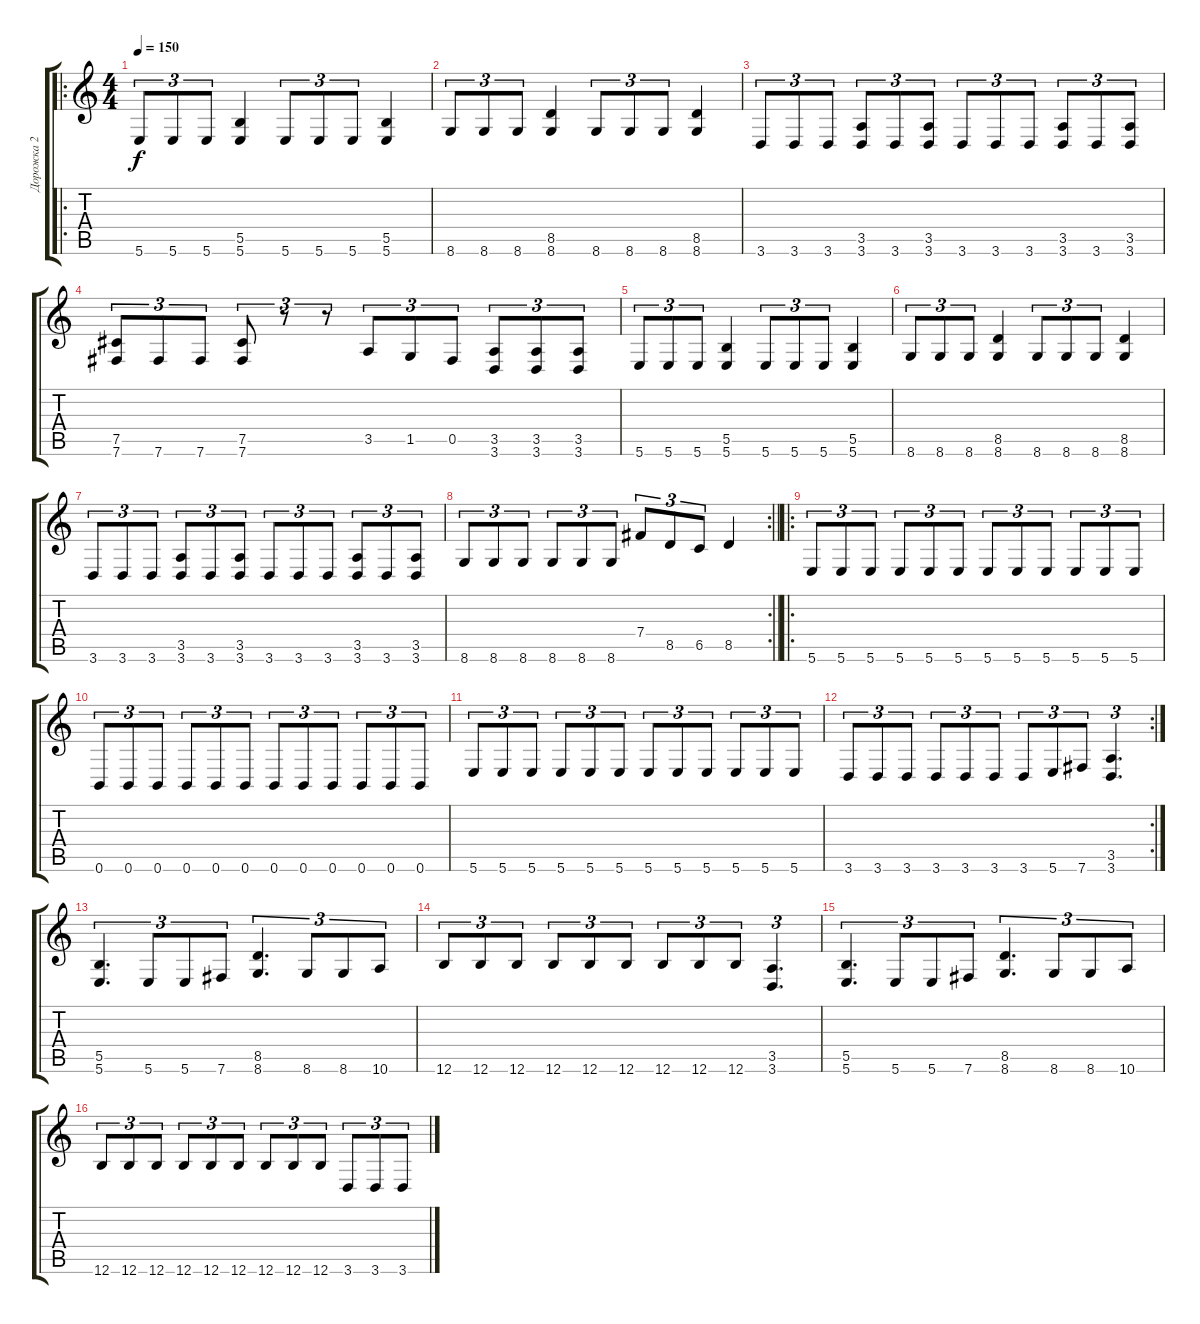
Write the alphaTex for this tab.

\track ("Дорожка 2" "Дорожка 2") {instrument distortionguitar}
\staff {score tabs}
\tuning (Db4 Ab3 E3 B2 Gb2 B1) {hide}
\ro
\ts (4 4)
\section ("" " ")
\tempo 150
\clef g2
\ks c
5.6.8{tu (3 2) dy f} 5.6.8{tu (3 2)} 5.6.8{tu (3 2)} (5.5 5.6).4 5.6.8{tu (3 2)} 5.6.8{tu (3 2)} 5.6.8{tu (3 2)} (5.5 5.6).4 |
8.6.8{tu (3 2)} 8.6.8{tu (3 2)} 8.6.8{tu (3 2)} (8.5 8.6).4 8.6.8{tu (3 2)} 8.6.8{tu (3 2)} 8.6.8{tu (3 2)} (8.5 8.6).4 |
3.6.8{tu (3 2)} 3.6.8{tu (3 2)} 3.6.8{tu (3 2)} (3.5 3.6).8{tu (3 2)} 3.6.8{tu (3 2)} (3.5 3.6).8{tu (3 2)} 3.6.8{tu (3 2)} 3.6.8{tu (3 2)} 3.6.8{tu (3 2)} (3.5 3.6).8{tu (3 2)} 3.6.8{tu (3 2)} (3.5 3.6).8{tu (3 2)} |
(7.5 7.6).8{tu (3 2)} 7.6.8{tu (3 2)} 7.6.8{tu (3 2)} (7.5 7.6).8{tu (3 2)} r.8{tu (3 2)} r.8{tu (3 2)} 3.5.8{tu (3 2)} 1.5.8{tu (3 2)} 0.5.8{tu (3 2)} (3.5 3.6).8{tu (3 2)} (3.5 3.6).8{tu (3 2)} (3.5 3.6).8{tu (3 2)} |
5.6.8{tu (3 2)} 5.6.8{tu (3 2)} 5.6.8{tu (3 2)} (5.5 5.6).4 5.6.8{tu (3 2)} 5.6.8{tu (3 2)} 5.6.8{tu (3 2)} (5.5 5.6).4 |
8.6.8{tu (3 2)} 8.6.8{tu (3 2)} 8.6.8{tu (3 2)} (8.5 8.6).4 8.6.8{tu (3 2)} 8.6.8{tu (3 2)} 8.6.8{tu (3 2)} (8.5 8.6).4 |
3.6.8{tu (3 2)} 3.6.8{tu (3 2)} 3.6.8{tu (3 2)} (3.5 3.6).8{tu (3 2)} 3.6.8{tu (3 2)} (3.5 3.6).8{tu (3 2)} 3.6.8{tu (3 2)} 3.6.8{tu (3 2)} 3.6.8{tu (3 2)} (3.5 3.6).8{tu (3 2)} 3.6.8{tu (3 2)} (3.5 3.6).8{tu (3 2)} |
\rc 2
\barLineRight lightlight
8.6.8{tu (3 2)} 8.6.8{tu (3 2)} 8.6.8{tu (3 2)} 8.6.8{tu (3 2)} 8.6.8{tu (3 2)} 8.6.8{tu (3 2)} 7.4.8{tu (3 2)} 8.5.8{tu (3 2)} 6.5.8{tu (3 2)} 8.5.4 |
\ro
\section ("" " ")
5.6.8{tu (3 2)} 5.6.8{tu (3 2)} 5.6.8{tu (3 2)} 5.6.8{tu (3 2)} 5.6.8{tu (3 2)} 5.6.8{tu (3 2)} 5.6.8{tu (3 2)} 5.6.8{tu (3 2)} 5.6.8{tu (3 2)} 5.6.8{tu (3 2)} 5.6.8{tu (3 2)} 5.6.8{tu (3 2)} |
0.6.8{tu (3 2)} 0.6.8{tu (3 2)} 0.6.8{tu (3 2)} 0.6.8{tu (3 2)} 0.6.8{tu (3 2)} 0.6.8{tu (3 2)} 0.6.8{tu (3 2)} 0.6.8{tu (3 2)} 0.6.8{tu (3 2)} 0.6.8{tu (3 2)} 0.6.8{tu (3 2)} 0.6.8{tu (3 2)} |
5.6.8{tu (3 2)} 5.6.8{tu (3 2)} 5.6.8{tu (3 2)} 5.6.8{tu (3 2)} 5.6.8{tu (3 2)} 5.6.8{tu (3 2)} 5.6.8{tu (3 2)} 5.6.8{tu (3 2)} 5.6.8{tu (3 2)} 5.6.8{tu (3 2)} 5.6.8{tu (3 2)} 5.6.8{tu (3 2)} |
\rc 2
3.6.8{tu (3 2)} 3.6.8{tu (3 2)} 3.6.8{tu (3 2)} 3.6.8{tu (3 2)} 3.6.8{tu (3 2)} 3.6.8{tu (3 2)} 3.6.8{tu (3 2)} 5.6.8{tu (3 2)} 7.6.8{tu (3 2)} (3.5 3.6).4{d tu (3 2)} |
(5.5 5.6).4{d tu (3 2)} 5.6.8{tu (3 2)} 5.6.8{tu (3 2)} 7.6.8{tu (3 2)} (8.5 8.6).4{d tu (3 2)} 8.6.8{tu (3 2)} 8.6.8{tu (3 2)} 10.6.8{tu (3 2)} |
12.6.8{tu (3 2)} 12.6.8{tu (3 2)} 12.6.8{tu (3 2)} 12.6.8{tu (3 2)} 12.6.8{tu (3 2)} 12.6.8{tu (3 2)} 12.6.8{tu (3 2)} 12.6.8{tu (3 2)} 12.6.8{tu (3 2)} (3.5 3.6).4{d tu (3 2)} |
(5.5 5.6).4{d tu (3 2)} 5.6.8{tu (3 2)} 5.6.8{tu (3 2)} 7.6.8{tu (3 2)} (8.5 8.6).4{d tu (3 2)} 8.6.8{tu (3 2)} 8.6.8{tu (3 2)} 10.6.8{tu (3 2)} |
12.6.8{tu (3 2)} 12.6.8{tu (3 2)} 12.6.8{tu (3 2)} 12.6.8{tu (3 2)} 12.6.8{tu (3 2)} 12.6.8{tu (3 2)} 12.6.8{tu (3 2)} 12.6.8{tu (3 2)} 12.6.8{tu (3 2)} 3.6.8{tu (3 2)} 3.6.8{tu (3 2)} 3.6.8{tu (3 2)}
